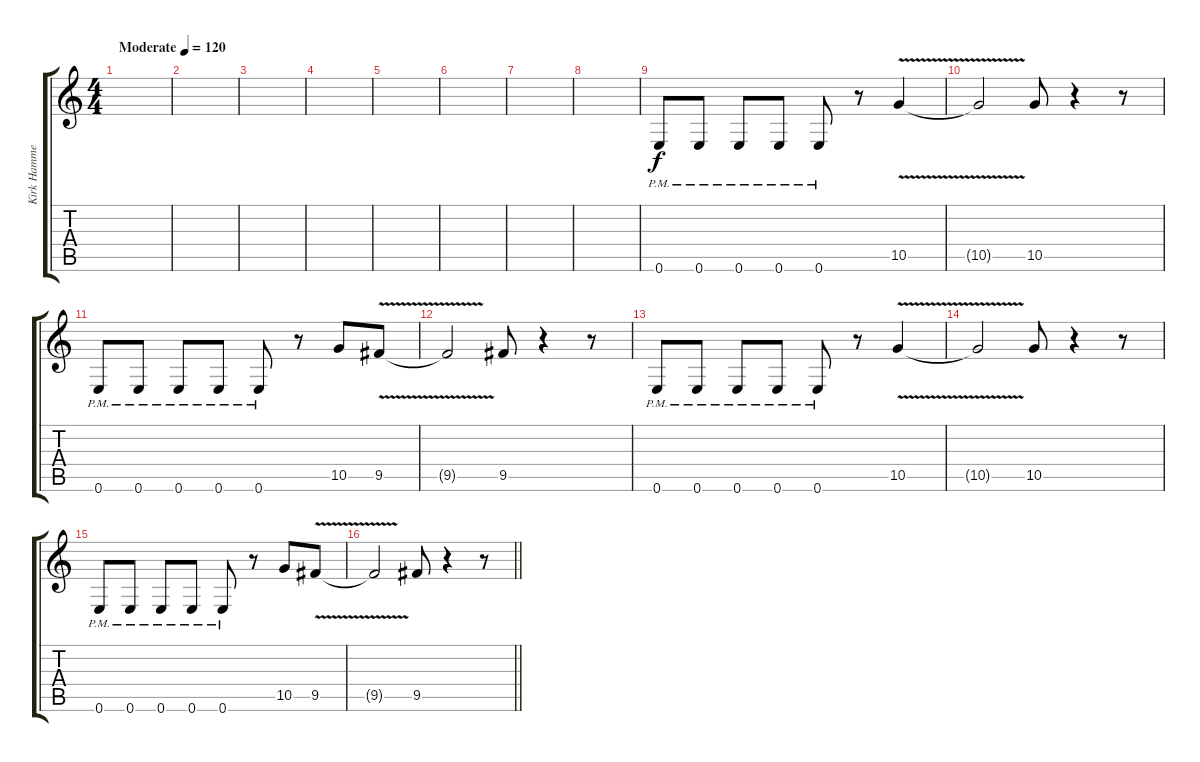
\track ("Kirk Hammett Secondary" "Kirk Hamme") {instrument distortionguitar}
\staff {score tabs}
\tuning (E4 B3 G3 D3 A2 E2) {hide}
\ts (4 4)
\tempo (120 "Moderate")
\tempo 185
\tempo (120 "Moderate")
\clef g2
\ks c
|
|
|
|
|
|
|
|
0.6{pm}.8 0.6{pm}.8 0.6{pm}.8 0.6{pm}.8 0.6{pm}.8 r.8 10.5{v}.4 |
10.5{t}.2 10.5.8 r.4 r.8 |
0.6{pm}.8 0.6{pm}.8 0.6{pm}.8 0.6{pm}.8 0.6{pm}.8 r.8 10.5.8 9.5{v}.8 |
9.5{t}.2 9.5.8 r.4 r.8 |
0.6{pm}.8 0.6{pm}.8 0.6{pm}.8 0.6{pm}.8 0.6{pm}.8 r.8 10.5{v}.4 |
10.5{t}.2 10.5.8 r.4 r.8 |
0.6{pm}.8 0.6{pm}.8 0.6{pm}.8 0.6{pm}.8 0.6{pm}.8 r.8 10.5.8 9.5{v}.8 |
\barLineRight lightlight
9.5{t}.2 9.5.8 r.4 r.8
